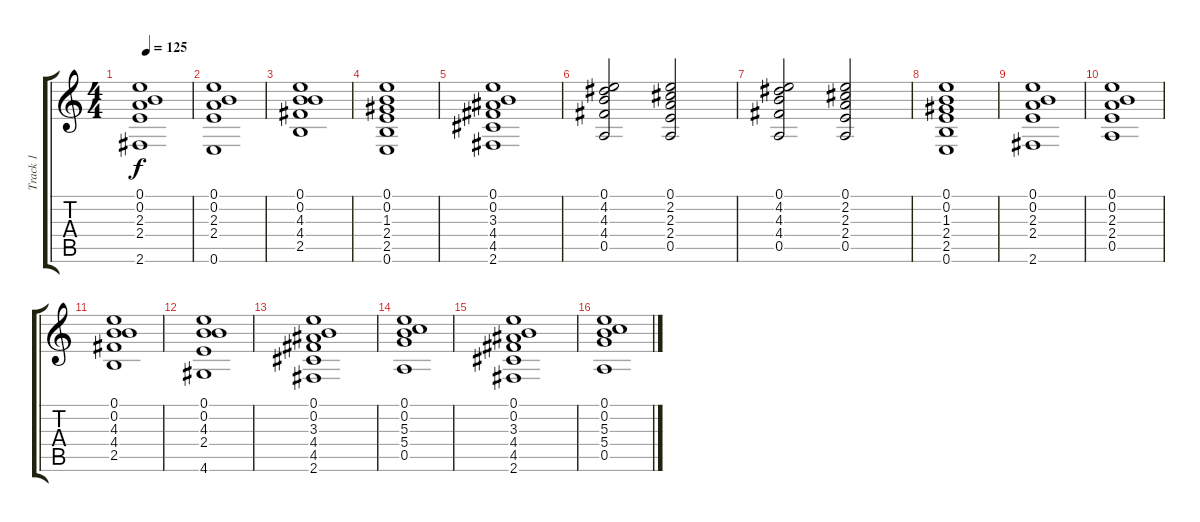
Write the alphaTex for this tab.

\track ("Track 1" "Track 1") {instrument acousticguitarsteel}
\staff {score tabs}
\tuning (E4 B3 G3 D3 A2 E2) {hide}
\ts (4 4)
\tempo 125
\clef g2
\ks c
(0.1 0.2 2.3 2.4 2.6).1{dy f} |
(0.1 0.2 2.3 2.4 0.6).1 |
(0.1 0.2 4.3 4.4 2.5).1 |
(0.1 0.2 1.3 2.4 2.5 0.6).1 |
(0.1 0.2 3.3 4.4 4.5 2.6).1 |
(0.1 4.2 4.3 4.4 0.5).2 (0.1 2.2 2.3 2.4 0.5).2 |
(0.1 4.2 4.3 4.4 0.5).2 (0.1 2.2 2.3 2.4 0.5).2 |
(0.1 0.2 1.3 2.4 2.5 0.6).1 |
(0.1 0.2 2.3 2.4 2.6).1 |
(0.1 0.2 2.3 2.4 0.5).1 |
(0.1 0.2 4.3 4.4 2.5).1 |
(0.1 0.2 4.3 2.4 4.6).1 |
(0.1 0.2 3.3 4.4 4.5 2.6).1 |
(0.1 0.2 5.3 5.4 0.5).1 |
(0.1 0.2 3.3 4.4 4.5 2.6).1 |
(0.1 0.2 5.3 5.4 0.5).1
